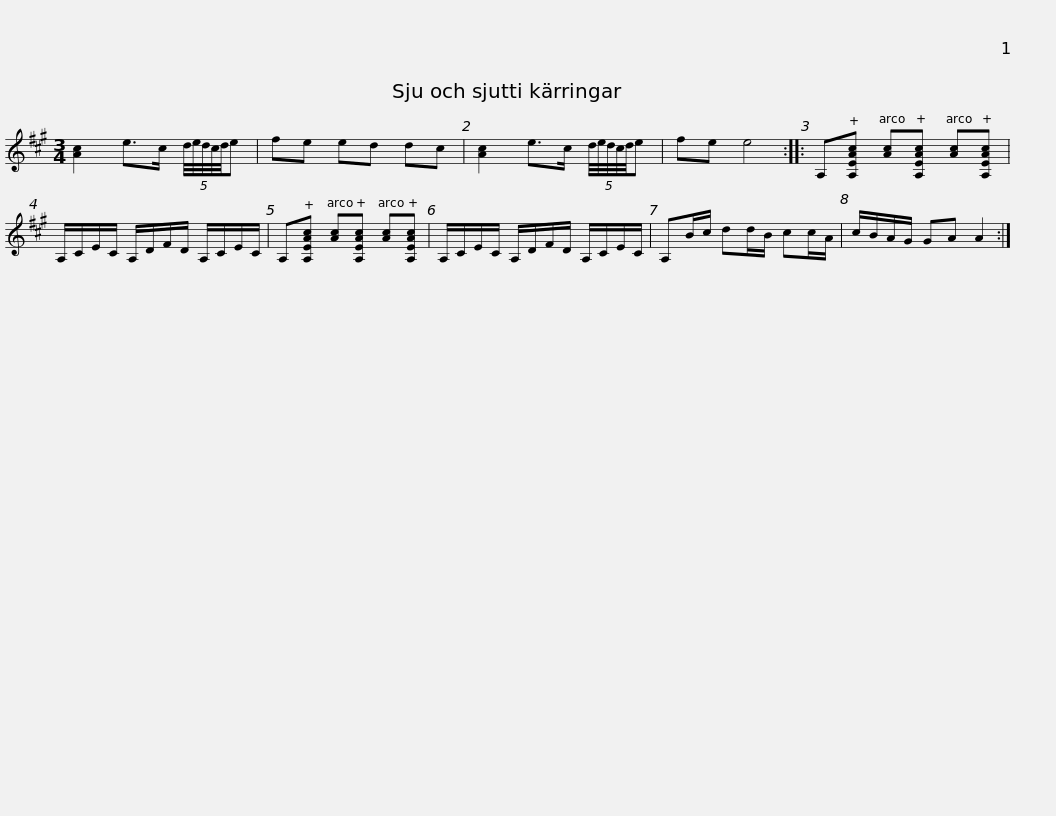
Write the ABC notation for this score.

X:1
L:1/8
M:3/4
I:linebreak $
K:A
V:1 treble
V:1
 [Ac]2 e>c (5:2:5d/4e/4d/4c/4d/4e | fe ed dc | [Ac]2 e>c (5:2:5d/4e/4d/4c/4d/4e | fe e4 :: A,[A,EAc] [Ac][A,EAc] [Ac][A,EAc] |$ %5
 A,/C/E/C/ A,/D/F/D/ A,/C/E/C/ | A,[A,EAc] [Ac][A,EAc] [Ac][A,EAc] | A,/C/E/C/ A,/D/F/D/ A,/C/E/C/ | A,B/c/ dd/B/ cc/A/ |$ c/B/A/G/ GA A2 :| %10
